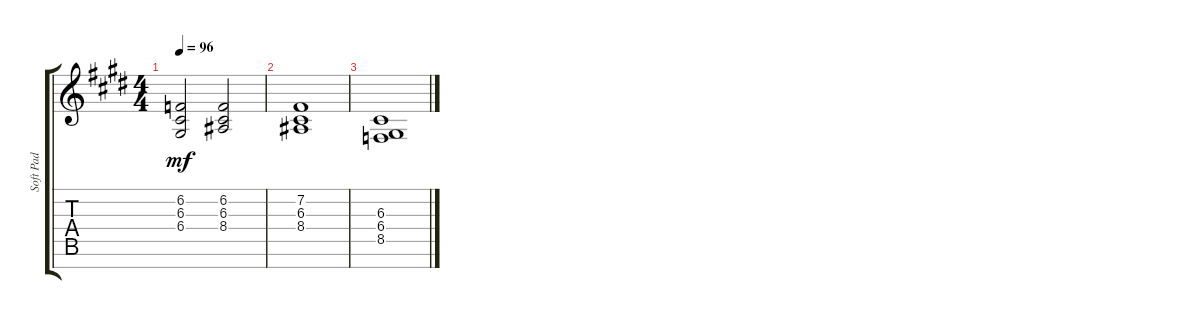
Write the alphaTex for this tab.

\track ("Soft Pad" "Soft Pad") {instrument synthstrings1}
\staff {score tabs}
\tuning (E4 B3 G3 D3 A2 E2 B1) {hide}
\ts (4 4)
\tempo 96
\clef g2
\ks e
(6.2 6.3 6.4).2{dy mf} (6.2 6.3 8.4).2 |
(7.2 6.3 8.4).1 |
(6.3 6.4 8.5).1
